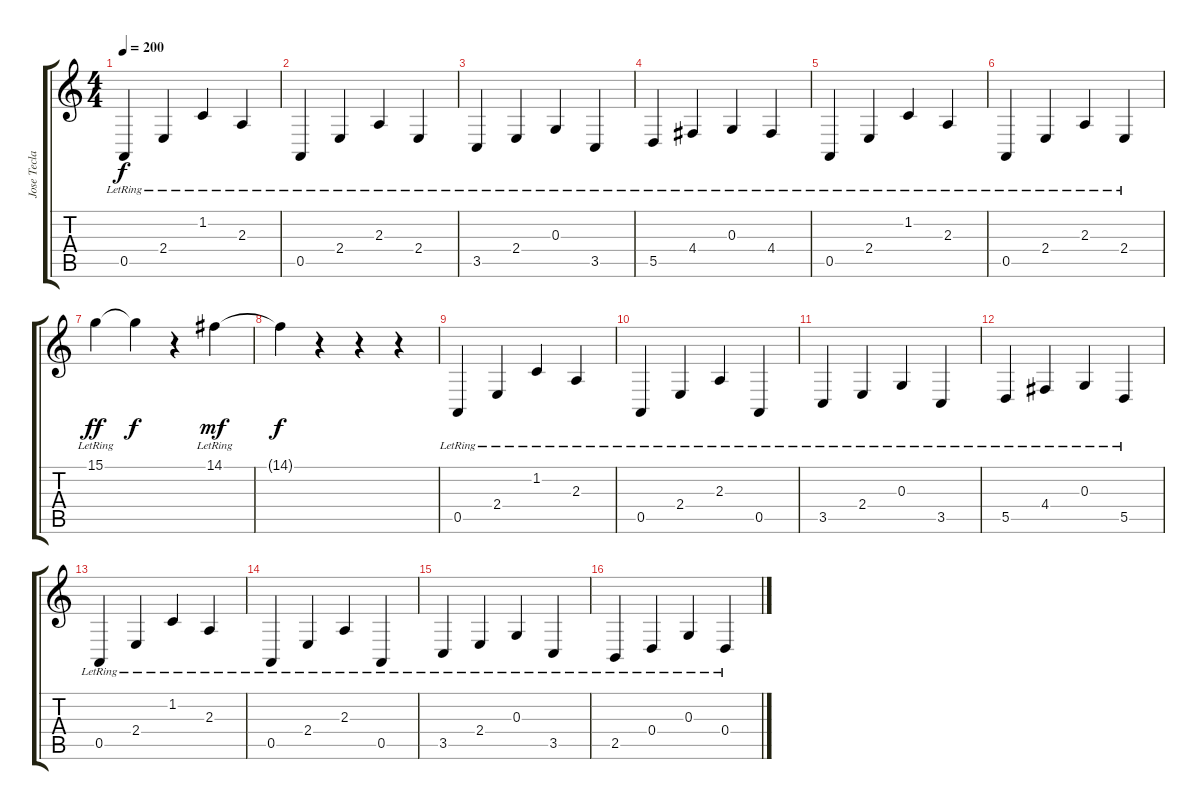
\track ("Jose Teclado" "Jose Tecla") {instrument electricgrandpiano}
\staff {score tabs}
\tuning (E4 B3 G3 D3 A2 E2) {hide}
\ts (4 4)
\tempo 200
\clef g2
\ks c
0.5{lr}.4{dy f} 2.4{lr}.4 1.2{lr}.4 2.3{lr}.4 |
0.5{lr}.4 2.4{lr}.4 2.3{lr}.4 2.4{lr}.4 |
3.5{lr}.4 2.4{lr}.4 0.3{lr}.4 3.5{lr}.4 |
5.5{lr}.4 4.4{lr}.4 0.3{lr}.4 4.4{lr}.4 |
0.5{lr}.4 2.4{lr}.4 1.2{lr}.4 2.3{lr}.4 |
0.5{lr}.4 2.4{lr}.4 2.3{lr}.4 2.4{lr}.4 |
15.1{lr}.4{dy ff} 15.1{t}.4{dy f} r.4 14.1{lr}.4{dy mf} |
14.1{t}.4{dy f} r.4 r.4 r.4 |
0.5{lr}.4 2.4{lr}.4 1.2{lr}.4 2.3{lr}.4 |
0.5{lr}.4 2.4{lr}.4 2.3{lr}.4 0.5{lr}.4 |
3.5{lr}.4 2.4{lr}.4 0.3{lr}.4 3.5{lr}.4 |
5.5{lr}.4 4.4{lr}.4 0.3{lr}.4 5.5{lr}.4 |
0.5{lr}.4 2.4{lr}.4 1.2{lr}.4 2.3{lr}.4 |
0.5{lr}.4 2.4{lr}.4 2.3{lr}.4 0.5{lr}.4 |
3.5{lr}.4 2.4{lr}.4 0.3{lr}.4 3.5{lr}.4 |
2.5{lr}.4 0.4{lr}.4 0.3{lr}.4 0.4{lr}.4
